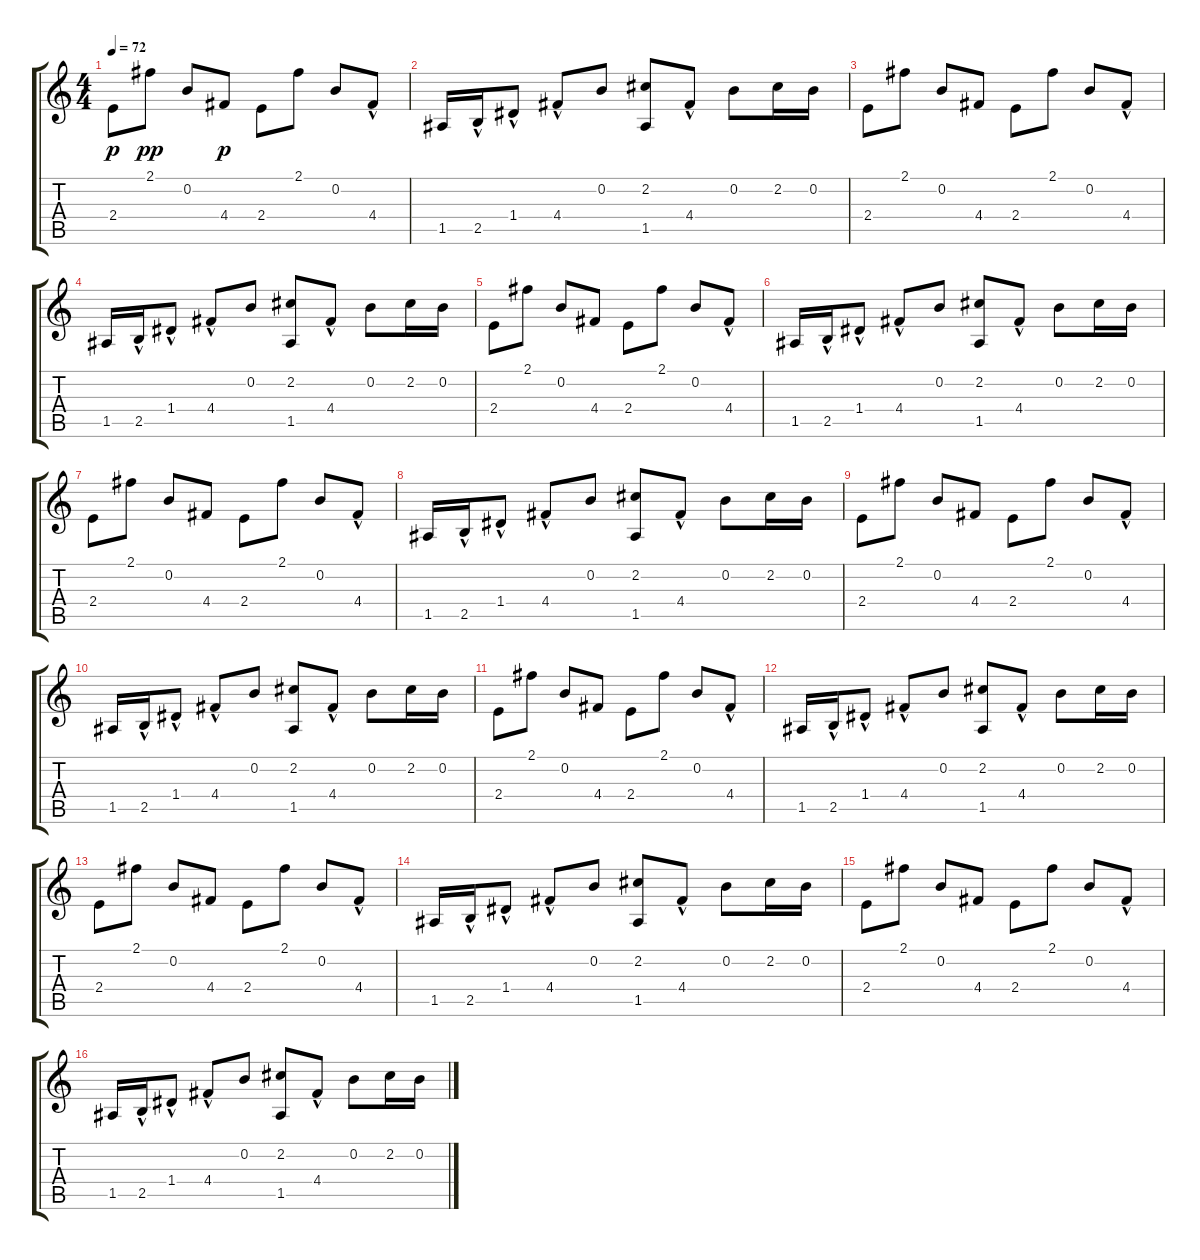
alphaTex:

\track "" {instrument acousticguitarsteel}
\staff {score tabs}
\tuning (E4 B3 G3 D3 A2 E2) {hide}
\ts (4 4)
\tempo 72
\clef g2
\ks c
2.4.8{dy p instrument acousticguitarsteel} 2.1.8{dy pp} 0.2.8 4.4.8{dy p} 2.4.8 2.1.8 0.2.8 4.4{hac}.8 |
1.5.16 2.5{hac}.16 1.4{hac}.8 4.4{hac}.8 0.2.8 (2.2 1.5).8 4.4{hac}.8 0.2.8 2.2.16 0.2.16 |
2.4.8 2.1.8 0.2.8 4.4.8 2.4.8 2.1.8 0.2.8 4.4{hac}.8 |
1.5.16 2.5{hac}.16 1.4{hac}.8 4.4{hac}.8 0.2.8 (2.2 1.5).8 4.4{hac}.8 0.2.8 2.2.16 0.2.16 |
2.4.8 2.1.8 0.2.8 4.4.8 2.4.8 2.1.8 0.2.8 4.4{hac}.8 |
1.5.16 2.5{hac}.16 1.4{hac}.8 4.4{hac}.8 0.2.8 (2.2 1.5).8 4.4{hac}.8 0.2.8 2.2.16 0.2.16 |
2.4.8 2.1.8 0.2.8 4.4.8 2.4.8 2.1.8 0.2.8 4.4{hac}.8 |
1.5.16 2.5{hac}.16 1.4{hac}.8 4.4{hac}.8 0.2.8 (2.2 1.5).8 4.4{hac}.8 0.2.8 2.2.16 0.2.16 |
2.4.8 2.1.8 0.2.8 4.4.8 2.4.8 2.1.8 0.2.8 4.4{hac}.8 |
1.5.16 2.5{hac}.16 1.4{hac}.8 4.4{hac}.8 0.2.8 (2.2 1.5).8 4.4{hac}.8 0.2.8 2.2.16 0.2.16 |
2.4.8 2.1.8 0.2.8 4.4.8 2.4.8 2.1.8 0.2.8 4.4{hac}.8 |
1.5.16 2.5{hac}.16 1.4{hac}.8 4.4{hac}.8 0.2.8 (2.2 1.5).8 4.4{hac}.8 0.2.8 2.2.16 0.2.16 |
2.4.8 2.1.8 0.2.8 4.4.8 2.4.8 2.1.8 0.2.8 4.4{hac}.8 |
1.5.16 2.5{hac}.16 1.4{hac}.8 4.4{hac}.8 0.2.8 (2.2 1.5).8 4.4{hac}.8 0.2.8 2.2.16 0.2.16 |
2.4.8 2.1.8 0.2.8 4.4.8 2.4.8 2.1.8 0.2.8 4.4{hac}.8 |
1.5.16 2.5{hac}.16 1.4{hac}.8 4.4{hac}.8 0.2.8 (2.2 1.5).8 4.4{hac}.8 0.2.8 2.2.16 0.2.16
